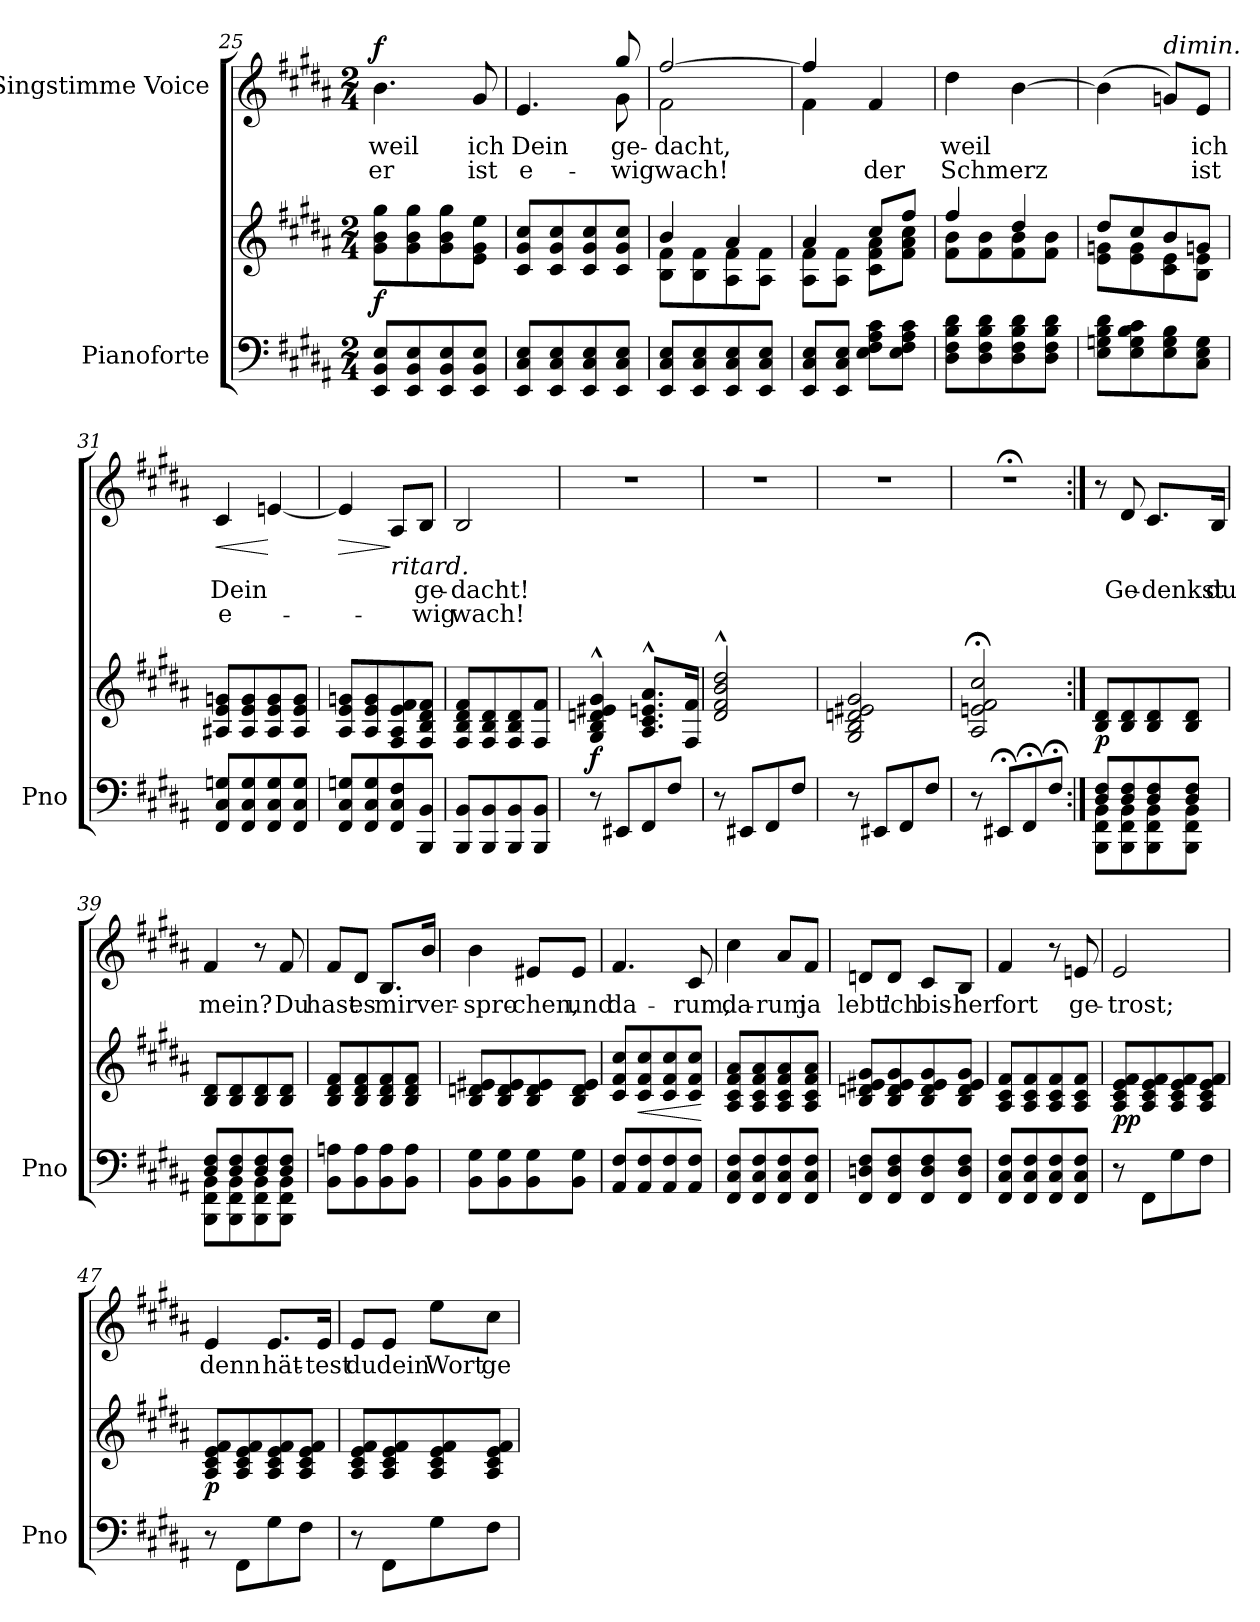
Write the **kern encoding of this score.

**kern	**kern	**dynam	**kern	**text	**text	**dynam
*part2	*part2	*part2	*part1	*part1	*part1	*part1
*staff3	*staff2	*staff2/3	*staff1	*staff1	*staff1	*staff1
*I"Pianoforte	*	*	*I"Singstimme Voice	*	*	*
*I'Pno	*	*	*	*	*	*
*clefF4	*clefG2	*	*clefG2	*	*	*
*k[f#c#g#d#a#]	*k[f#c#g#d#a#]	*	*k[f#c#g#d#a#]	*	*	*
*M2/4	*M2/4	*	*M2/4	*	*	*
=25	=25	=25	=25	=25	=25	=25
!	!	!LO:DY:b	!	!LO:LY:b	!LO:LY:b	!LO:DY:a
8EE/ 8BB/ 8E/L	8g#\ 8b\ 8gg#\L	f	4.b\	weil	er	f
8EE/ 8BB/ 8E/	8g#\ 8b\ 8gg#\	.	.	.	.	.
8EE/ 8BB/ 8E/	8g#\ 8b\ 8gg#\	.	.	.	.	.
!	!	!	!	!LO:LY:b	!LO:LY:b	!
8EE/ 8BB/ 8E/J	8e\ 8g#\ 8ee\J	.	8g#/	ich	ist	.
=26	=26	=26	=26	=26	=26	=26
!	!	!	!	!LO:LY:b	!LO:LY:b	!
*	*	*	*^	*	*	*
8EE/ 8C#/ 8E/L	8c#/ 8g#/ 8cc#/L	.	4.e/	4.ryy	Dein	e-	.
8EE/ 8C#/ 8E/	8c#/ 8g#/ 8cc#/	.	.	.	.	.	.
8EE/ 8C#/ 8E/	8c#/ 8g#/ 8cc#/	.	.	.	.	.	.
!	!	!	!	!	!LO:LY:b	!LO:LY:b	!
8EE/ 8C#/ 8E/J	8c#/ 8g#/ 8cc#/J	.	8gg#/	8g#\	ge-	-wig	.
!!LO:LB:g=z	!!
=27	=27	=27	=27	=27	=27	=27	=27
*	*^	*	*	*	*	*	*
!	!	!	!	!	!	!LO:LY:b	!LO:LY:b	!
8EE/ 8C#/ 8E/L	4b/	8B\ 8f#\L	.	[2ff#/	2f#\	-dacht,	wach!	.
8EE/ 8C#/ 8E/	.	8B\ 8f#\	.	.	.	.	.	.
8EE/ 8C#/ 8E/	4a#/	8A#\ 8f#\	.	.	.	.	.	.
8EE/ 8C#/ 8E/J	.	8A#\ 8f#\J	.	.	.	.	.	.
=28	=28	=28	=28	=28	=28	=28	=28	=28
8EE/ 8C#/ 8E/L	4a#/	8A#\ 8f#\L	.	4ff#/]	4f#\	.	.	.
8EE/ 8C#/ 8E/J	.	8A#\ 8f#\J	.	.	.	.	.	.
!	!	!	!	!	!	!	!LO:LY:b	!
8E\ 8F#\ 8A#\ 8c#\L	8cc#/L	8c#\ 8f#\ 8a#\L	.	4f#/	4ryy	.	der	.
8E\ 8F#\ 8A#\ 8c#\J	8ff#/J	8f#\ 8a#\ 8cc#\J	.	.	.	.	.	.
*	*	*	*	*v	*v	*	*	*
=29	=29	=29	=29	=29	=29	=29	=29
!	!	!	!	!	!LO:LY:b	!LO:LY:b	!
8D#\ 8F#\ 8B\ 8d#\L	4ff#/	8f#\ 8b\L	.	4dd#\	weil	Schmerz	.
8D#\ 8F#\ 8B\ 8d#\	.	8f#\ 8b\	.	.	.	.	.
8D#\ 8F#\ 8B\ 8d#\	4dd#/	8f#\ 8b\	.	[4b\	.	.	.
8D#\ 8F#\ 8B\ 8d#\J	.	8f#\ 8b\J	.	.	.	.	.
=30	=30	=30	=30	=30	=30	=30	=30
8E\ 8Gn\ 8B\ 8d#\L	8dd#/L	8e\ 8gn\L	.	(4b\]	.	.	.
8E\ 8G\ 8B\ 8c#\	8cc#/	8e\ 8g\	.	.	.	.	.
!	!	!	!	!LO:TX:a:i:t=dimin.	!	!	!
8E\ 8G\ 8B\	8b/	8c#\ 8e\	.	8gn/L)	.	.	.
!	!	!	!	!	!LO:LY:b	!LO:LY:b	!
8C#\ 8E\ 8G\J	8gn/J	8B\ 8e\J	.	8e/J	ich	ist	.
=31	=31	=31	=31	=31	=31	=31	=31
!	!	!	!	!	!LO:LY:b	!LO:LY:b	!LO:HP:b
*	*v	*v	*	*	*	*	*
8FF#/ 8C#/ 8Gn/L	8A#X/ 8e/ 8gn/L	.	4c#/	Dein	e-	<
8FF#/ 8C#/ 8G/	8A#/ 8e/ 8g/	.	.	.	.	.
8FF#/ 8C#/ 8G/	8A#/ 8e/ 8g/	.	[4en/	.	.	[
8FF#/ 8C#/ 8G/J	8A#/ 8e/ 8g/J	.	.	.	.	.
=32	=32	=32	=32	=32	=32	=32
!	!	!	!	!	!	!LO:HP:b
8FF#/ 8C#/ 8Gn/L	8A#/ 8e/ 8gn/L	.	4e/]	.	.	>
8FF#/ 8C#/ 8G/	8A#/ 8e/ 8g/	.	.	.	.	.
!	!	!	!LO:TX:b:i:t=ritard.	!	!	!
8FF#/ 8C#/ 8F#/	8F#/ 8A#/ 8e/ 8f#/	.	8A#/L	.	.	]
!	!	!	!	!LO:LY:b	!LO:LY:b	!
8BBB/ 8BB/J	8F#/ 8B/ 8d#/ 8f#/J	.	8B/J	ge-	-wig	.
!!LO:LB:g=z
=33	=33	=33	=33	=33	=33	=33
!	!	!	!	!LO:LY:b	!LO:LY:b	!
8BBB/ 8BB/L	8F#/ 8B/ 8d#/ 8f#/L	.	2B/	-dacht!	wach!	.
8BBB/ 8BB/	8F#/ 8B/ 8d#/	.	.	.	.	.
8BBB/ 8BB/	8F#/ 8B/ 8d#/	.	.	.	.	.
8BBB/ 8BB/J	8F#/ 8f#/J	.	.	.	.	.
=34	=34	=34	=34	=34	=34	=34
!	!	!LO:DY:b	!	!	!	!
8r	4G#/^^ 4B/^^ 4dn/^^ 4e#X/^^ 4g#/^^	f	2r	.	.	.
8EE#X/L	.	.	.	.	.	.
8FF#/	8.A#/^^ 8.c#/^^ 8.en/^^ 8.a#/^^L	.	.	.	.	.
8F#\J	.	.	.	.	.	.
.	16F#/ 16f#/Jk	.	.	.	.	.
=35	=35	=35	=35	=35	=35	=35
8r	2d#/^^ 2f#/^^ 2b/^^ 2dd#/^^	.	2r	.	.	.
8EE#X/L	.	.	.	.	.	.
8FF#/	.	.	.	.	.	.
8F#\J	.	.	.	.	.	.
=36	=36	=36	=36	=36	=36	=36
8r	2G#/ 2B/ 2dn/ 2e#X/ 2g#/	.	2r	.	.	.
8EE#X/L	.	.	.	.	.	.
8FF#/	.	.	.	.	.	.
8F#\J	.	.	.	.	.	.
=37	=37	=37	=37	=37	=37	=37
8r	2A#/;< 2en/;< 2f#/;< 2cc#/;<	.	2r;<	.	.	.
8EE#X;</L	.	.	.	.	.	.
8FF#;</	.	.	.	.	.	.
8F#;<\J	.	.	.	.	.	.
=38:|!	=38:|!	=38:|!	=38:|!	=38:|!	=38:|!	=38:|!
*^	*	*	*	*	*	*
!	!	!	!LO:DY:b	!	!	!	!
8D#/ 8F#/L	8BBB\ 8FF#\ 8BB\L	8B/ 8d#/L	p	8r	.	.	.
!	!	!	!	!	!LO:LY:b	!	!
8D#/ 8F#/	8BBB\ 8FF#\ 8BB\	8B/ 8d#/	.	8d#/	Ge-	.	.
!	!	!	!	!	!LO:LY:b	!	!
8D#/ 8F#/	8BBB\ 8FF#\ 8BB\	8B/ 8d#/	.	8.c#/L	-denkst	.	.
8D#/ 8F#/J	8BBB\ 8FF#\ 8BB\J	8B/ 8d#/J	.	.	.	.	.
!	!	!	!	!	!LO:LY:b	!	!
.	.	.	.	16B/Jk	du	.	.
!!LO:LB:g=z
=39	=39	=39	=39	=39	=39	=39	=39
!	!	!	!	!	!LO:LY:b	!	!
8D#/ 8F#/L	8BBB\ 8FF#\ 8BB\L	8B/ 8d#/L	.	4f#/	mein?	.	.
8D#/ 8F#/	8BBB\ 8FF#\ 8BB\	8B/ 8d#/	.	.	.	.	.
8D#/ 8F#/	8BBB\ 8FF#\ 8BB\	8B/ 8d#/	.	8r	.	.	.
!	!	!	!	!	!LO:LY:b	!	!
8D#/ 8F#/J	8BBB\ 8FF#\ 8BB\J	8B/ 8d#/J	.	8f#/	Du	.	.
!!LO:PB:g=z
=40	=40	=40	=40	=40	=40	=40	=40
!	!	!	!	!	!LO:LY:b	!	!
*v	*v	*	*	*	*	*	*
8BB\ 8An\L	8B/ 8d#/ 8f#/L	.	8f#/L	hast	.	.
!	!	!	!	!LO:LY:b	!	!
8BB\ 8A\	8B/ 8d#/ 8f#/	.	8d#/J	es	.	.
!	!	!	!	!LO:LY:b	!	!
8BB\ 8A\	8B/ 8d#/ 8f#/	.	8.B/L	mir	.	.
8BB\ 8A\J	8B/ 8d#/ 8f#/J	.	.	.	.	.
!	!	!	!	!LO:LY:b	!	!
.	.	.	16b/Jk	ver-	.	.
=41	=41	=41	=41	=41	=41	=41
!	!	!	!	!LO:LY:b	!	!
8BB\ 8G#\L	8B/ 8dn/ 8e#X/L	.	4b\	-spro-	.	.
8BB\ 8G#\	8B/ 8d/ 8e#/	.	.	.	.	.
!	!	!	!	!LO:LY:b	!	!
8BB\ 8G#\	8B/ 8d/ 8e#/	.	8e#X/L	-chen,	.	.
!	!	!	!	!LO:LY:b	!	!
8BB\ 8G#\J	8B/ 8d/ 8e#/J	.	8e#/J	und	.	.
=42	=42	=42	=42	=42	=42	=42
!	!	!	!	!LO:LY:b	!	!
8AA#/ 8F#/L	8c#/ 8f#/ 8cc#/L	.	4.f#/	da-	.	.
!	!	!LO:HP:b	!	!	!	!
8AA#/ 8F#/	8c#/ 8f#/ 8cc#/	<	.	.	.	.
8AA#/ 8F#/	8c#/ 8f#/ 8cc#/	.	.	.	.	.
!	!	!	!	!LO:LY:b	!	!
8AA#/ 8F#/J	8c#/ 8f#/ 8cc#/J	.	8c#/	-rum,	.	.
.	.	[	.	.	.	.
=43	=43	=43	=43	=43	=43	=43
!	!	!	!	!LO:LY:b	!	!
8FF#/ 8C#/ 8F#/L	8A#/ 8c#/ 8f#/ 8a#/L	.	4cc#\	da-	.	.
8FF#/ 8C#/ 8F#/	8A#/ 8c#/ 8f#/ 8a#/	.	.	.	.	.
!	!	!	!	!LO:LY:b	!	!
8FF#/ 8C#/ 8F#/	8A#/ 8c#/ 8f#/ 8a#/	.	8a#/L	-rum	.	.
!	!	!	!	!LO:LY:b	!	!
8FF#/ 8C#/ 8F#/J	8A#/ 8c#/ 8f#/ 8a#/J	.	8f#/J	ja	.	.
=44	=44	=44	=44	=44	=44	=44
!	!	!	!	!LO:LY:b	!	!
8FF#/ 8Dn/ 8F#/L	8B/ 8dn/ 8e#X/ 8g#/L	.	8dn/L	lebt'	.	.
!	!	!	!	!LO:LY:b	!	!
8FF#/ 8D/ 8F#/	8B/ 8d/ 8e#/ 8g#/	.	8d/J	ich	.	.
!	!	!	!	!LO:LY:b	!	!
8FF#/ 8D/ 8F#/	8B/ 8d/ 8e#/ 8g#/	.	8c#/L	bis-	.	.
!	!	!	!	!LO:LY:b	!	!
8FF#/ 8D/ 8F#/J	8B/ 8d/ 8e#/ 8g#/J	.	8B/J	-her	.	.
=45	=45	=45	=45	=45	=45	=45
!	!	!	!	!LO:LY:b	!	!
8FF#/ 8C#/ 8F#/L	8A#/ 8c#/ 8f#/L	.	4f#/	fort	.	.
8FF#/ 8C#/ 8F#/	8A#/ 8c#/ 8f#/	.	.	.	.	.
8FF#/ 8C#/ 8F#/	8A#/ 8c#/ 8f#/	.	8r	.	.	.
!	!	!	!	!LO:LY:b	!	!
8FF#/ 8C#/ 8F#/J	8A#/ 8c#/ 8f#/J	.	8en/	ge-	.	.
!!LO:PB:g=z
=46	=46	=46	=46	=46	=46	=46
!	!	!LO:DY:b	!	!LO:LY:b	!	!
8r	8A#/ 8c#/ 8e/ 8f#/L	pp	2e/	-trost;	.	.
8FF#/L	8A#/ 8c#/ 8e/ 8f#/	.	.	.	.	.
8G#\	8A#/ 8c#/ 8e/ 8f#/	.	.	.	.	.
8F#\J	8A#/ 8c#/ 8e/ 8f#/J	.	.	.	.	.
=47	=47	=47	=47	=47	=47	=47
!	!	!LO:DY:b	!	!LO:LY:b	!	!
8r	8A#/ 8c#/ 8e/ 8f#/L	p	4e/	denn	.	.
8FF#/L	8A#/ 8c#/ 8e/ 8f#/	.	.	.	.	.
!	!	!	!	!LO:LY:b	!	!
8G#\	8A#/ 8c#/ 8e/ 8f#/	.	8.e/L	hät-	.	.
8F#\J	8A#/ 8c#/ 8e/ 8f#/J	.	.	.	.	.
!	!	!	!	!LO:LY:b	!	!
.	.	.	16e/Jk	-test	.	.
=48	=48	=48	=48	=48	=48	=48
!	!	!	!	!LO:LY:b	!	!
8r	8A#/ 8c#/ 8e/ 8f#/L	.	8e/L	du	.	.
!	!	!	!	!LO:LY:b	!	!
8FF#/L	8A#/ 8c#/ 8e/ 8f#/	.	8e/J	dein	.	.
!	!	!	!	!LO:LY:b	!	!
8G#\	8A#/ 8c#/ 8e/ 8f#/	.	8ee\L	Wort	.	.
!	!	!	!	!LO:LY:b	!	!
8F#\J	8A#/ 8c#/ 8e/ 8f#/J	.	8cc#\J	ge-	.	.
=	=	=	=	=	=	=
*-	*-	*-	*-	*-	*-	*-
